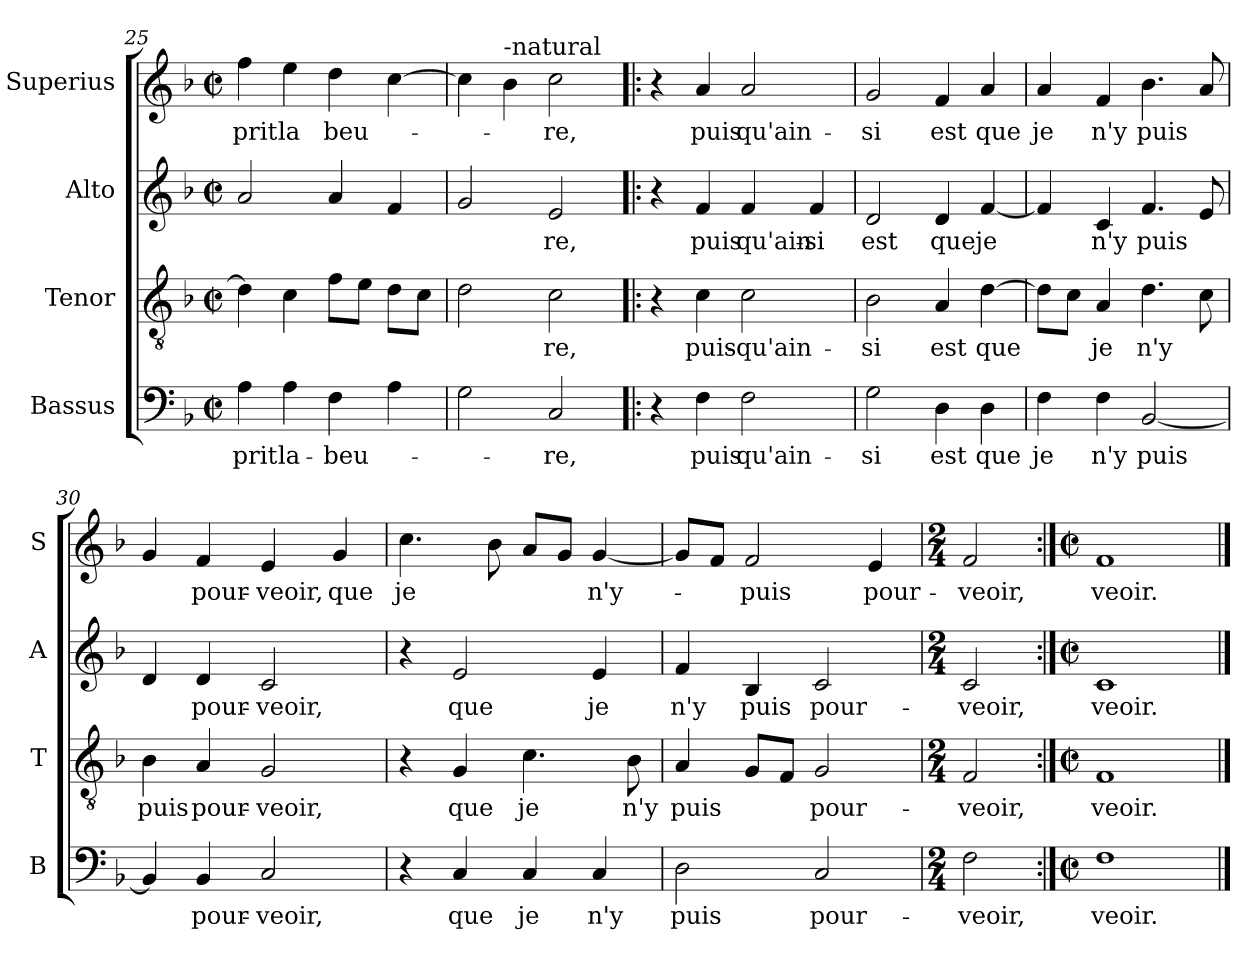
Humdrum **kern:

**kern	**text	**kern	**text	**kern	**text	**kern	**text
*part4	*part4	*part3	*part3	*part2	*part2	*part1	*part1
*staff4	*staff4	*staff3	*staff3	*staff2	*staff2	*staff1	*staff1
*I"Bassus	*	*I"Tenor	*	*I"Alto	*	*I"Superius	*
*I'B	*	*I'T	*	*I'A	*	*I'S	*
*clefF4	*	*clefGv2	*	*clefG2	*	*clefG2	*
*k[b-]	*	*k[b-]	*	*k[b-]	*	*k[b-]	*
*F:	*	*F:	*	*F:	*	*F:	*
*M2/2	*	*M2/2	*	*M2/2	*	*M2/2	*
*met(c|)	*	*met(c|)	*	*met(c|)	*	*met(c|)	*
=25	=25	=25	=25	=25	=25	=25	=25
4A\	-prit	4d\]	.	2a/	.	4ff\	-prit
4A\	la-	4c\	.	.	.	4ee\	la
4F\	-beu-	8f\L	.	4a/	.	4dd\	beu-
.	.	8e\J	.	.	.	.	.
4A\	.	8d\L	.	4f/	.	[4cc\	.
.	.	8c\J	.	.	.	.	.
!!LO:LB:g=z
=26	=26	=26	=26	=26	=26	=26	=26
2G\	.	2d\	.	2g/	.	4cc\]	.
!	!	!	!	!	!	!LO:TX:a:t=-natural	!
.	.	.	.	.	.	4b-\	.
2C/	-re,	2c\	-re,	2e/	-re,	2cc\	-re,
=27!|:	=27!|:	=27!|:	=27!|:	=27!|:	=27!|:	=27!|:	=27!|:
4r	.	4r	.	4r	.	4r	.
4F\	puis	4c\	puis-	4f/	puis	4a/	puis
2F\	qu'ain-	2c\	-qu'ain-	4f/	qu'ain-	2a/	qu'ain-
.	.	.	.	4f/	-si	.	.
=28	=28	=28	=28	=28	=28	=28	=28
2G\	-si	2B-\	-si	2d/	est	2g/	-si
4D\	est	4A/	est	4d/	que	4f/	est
4D\	que	[4d\	que	[4f/	je	4a/	que
=29	=29	=29	=29	=29	=29	=29	=29
4F\	je	8d\L]	.	4f/]	.	4a/	je
.	.	8c\J	.	.	.	.	.
4F\	n'y	4A/	je	4c/	n'y	4f/	n'y
[2BB-/	puis	4.d\	n'y	4.f/	puis	4.b-\	puis
.	.	8c\	.	8e/	.	8a/	.
=30	=30	=30	=30	=30	=30	=30	=30
4BB-/]	.	4B-\	puis	4d/	.	4g/	.
4BB-/	pour-	4A/	pour-	4d/	pour-	4f/	pour-
2C/	-veoir,	2G/	-veoir,	2c/	-veoir,	4e/	-veoir,
.	.	.	.	.	.	4g/	que
!!LO:LB:g=z
=31	=31	=31	=31	=31	=31	=31	=31
4r	.	4r	.	4r	.	4.cc\	je
4C/	que	4G/	que	2e/	que	.	.
.	.	.	.	.	.	8b-\	.
4C/	je	4.c\	je	.	.	8a/L	.
.	.	.	.	.	.	8g/J	.
4C/	n'y	.	.	4e/	je	[4g/	n'y-
.	.	8B-\	n'y	.	.	.	.
=32	=32	=32	=32	=32	=32	=32	=32
2D\	puis	4A/	puis	4f/	n'y	8g/L]	.
.	.	.	.	.	.	8f/J	.
.	.	8G/L	.	4B-/	puis	2f/	-puis
.	.	8F/J	.	.	.	.	.
2C/	pour-	2G/	pour-	2c/	pour-	.	.
.	.	.	.	.	.	4e/	pour-
=33	=33	=33	=33	=33	=33	=33	=33
*M2/4	*	*M2/4	*	*M2/4	*	*M2/4	*
2F\	-veoir,	2F/	-veoir,	2c/	-veoir,	2f/	-veoir,
=34:|!	=34:|!	=34:|!	=34:|!	=34:|!	=34:|!	=34:|!	=34:|!
*M2/2	*	*M2/2	*	*M2/2	*	*M2/2	*
*met(c|)	*	*met(c|)	*	*met(c|)	*	*met(c|)	*
1F	veoir.	1F	veoir.	1c	veoir.	1f	veoir.
==	==	==	==	==	==	==	==
*-	*-	*-	*-	*-	*-	*-	*-
